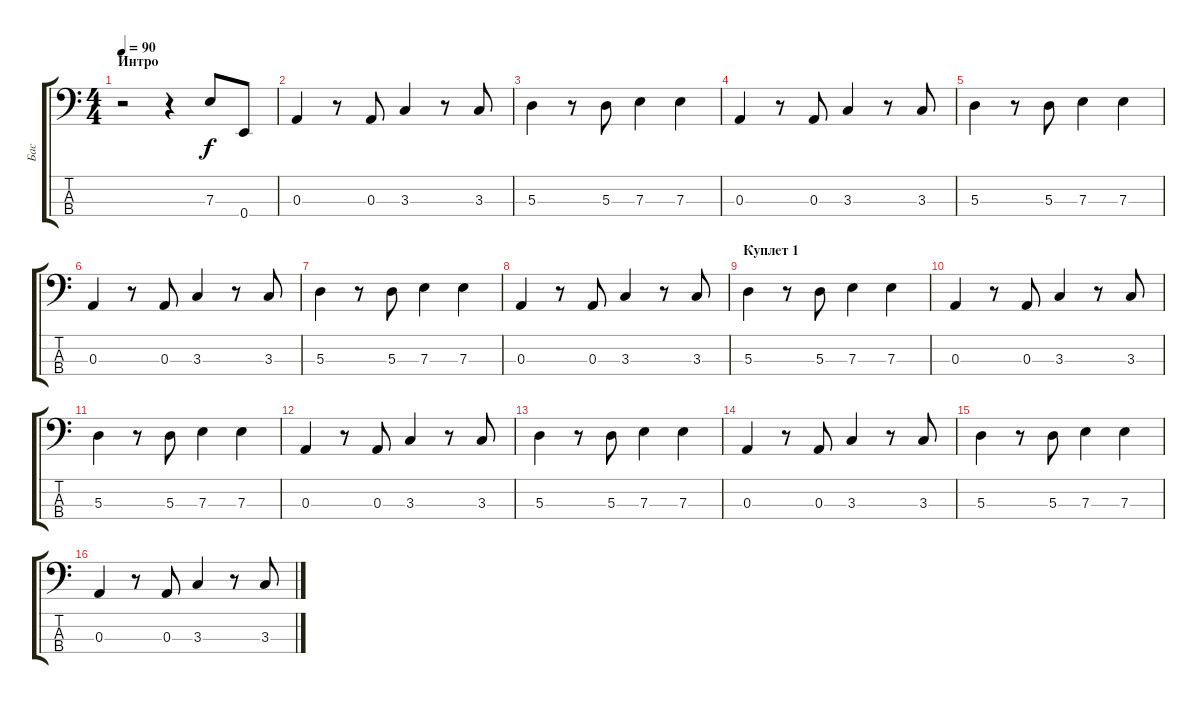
\track ("Бас" "Бас") {instrument electricbassfinger}
\staff {score tabs}
\tuning (G2 D2 A1 E1) {hide}
\ts (4 4)
\section ("" "Интро")
\tempo 90
\clef f4
\ks c
r.2{dy f instrument electricbassfinger} r.4 7.3.8 0.4.8 |
0.3.4 r.8 0.3.8 3.3.4 r.8 3.3.8 |
5.3.4 r.8 5.3.8 7.3.4 7.3.4 |
0.3.4 r.8 0.3.8 3.3.4 r.8 3.3.8 |
5.3.4 r.8 5.3.8 7.3.4 7.3.4 |
0.3.4 r.8 0.3.8 3.3.4 r.8 3.3.8 |
5.3.4 r.8 5.3.8 7.3.4 7.3.4 |
0.3.4 r.8 0.3.8 3.3.4 r.8 3.3.8 |
\section ("" "Куплет 1")
5.3.4 r.8 5.3.8 7.3.4 7.3.4 |
0.3.4 r.8 0.3.8 3.3.4 r.8 3.3.8 |
5.3.4 r.8 5.3.8 7.3.4 7.3.4 |
0.3.4 r.8 0.3.8 3.3.4 r.8 3.3.8 |
5.3.4 r.8 5.3.8 7.3.4 7.3.4 |
0.3.4 r.8 0.3.8 3.3.4 r.8 3.3.8 |
5.3.4 r.8 5.3.8 7.3.4 7.3.4 |
0.3.4 r.8 0.3.8 3.3.4 r.8 3.3.8
